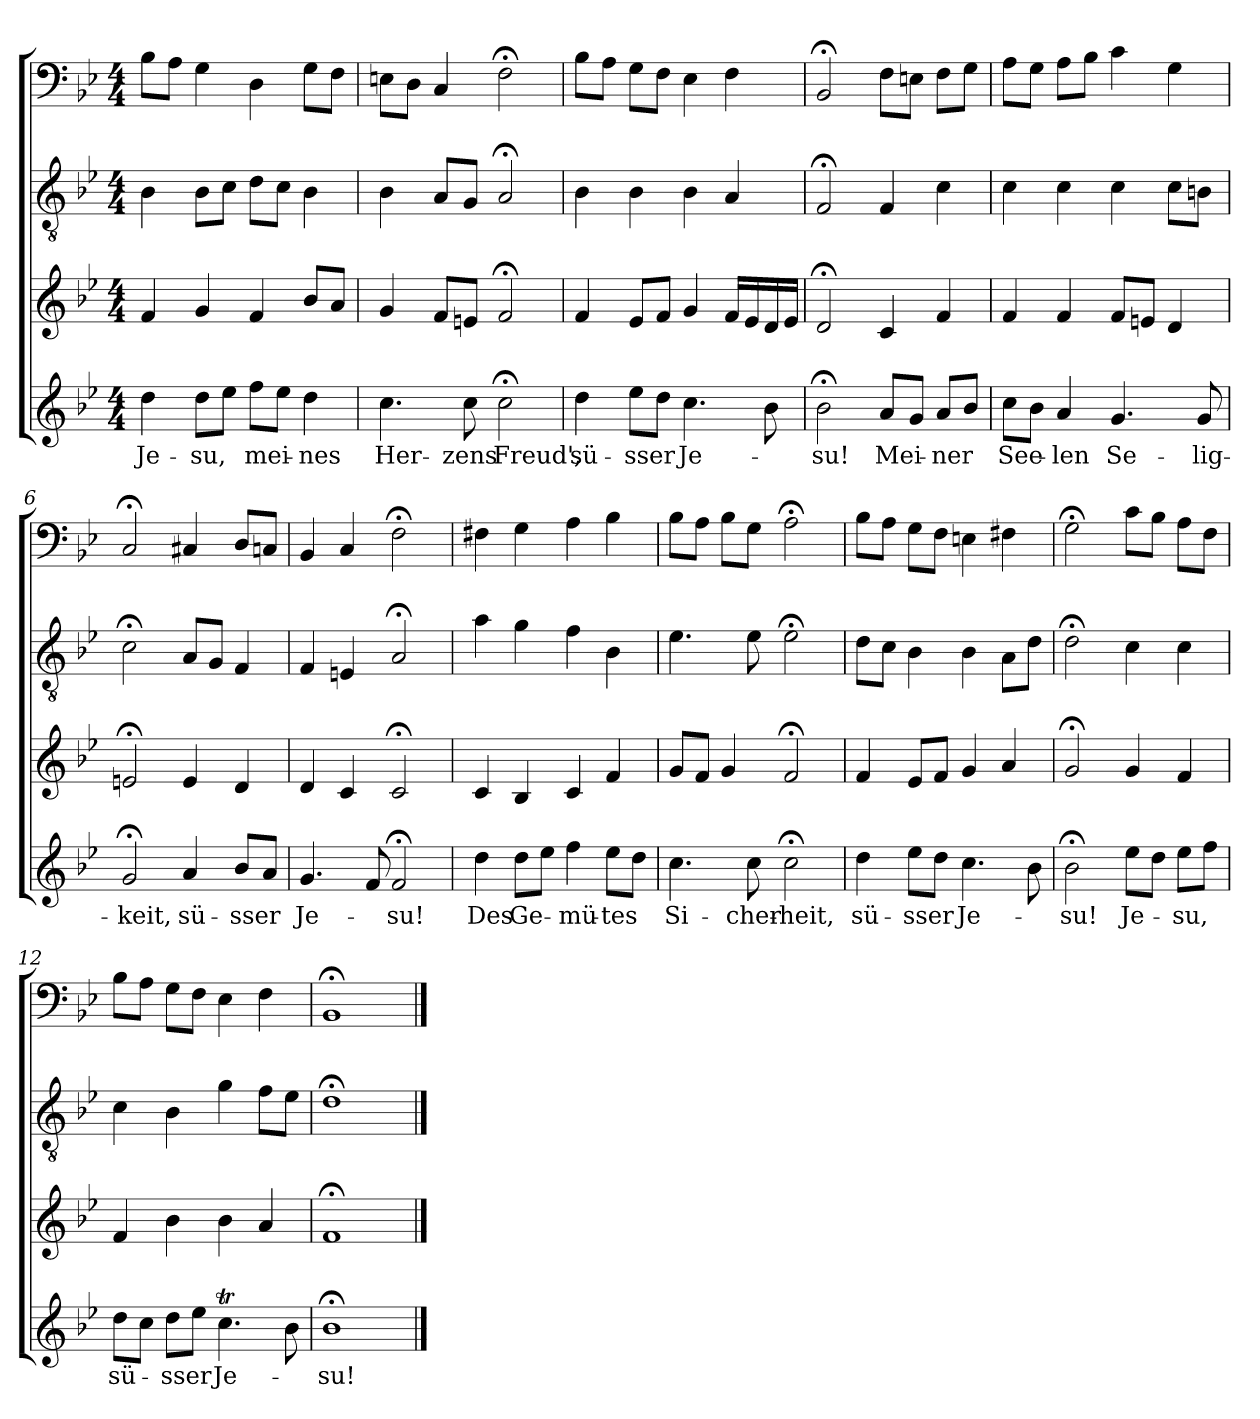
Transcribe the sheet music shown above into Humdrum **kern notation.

**kern	**text	**kern	**kern	**kern
*part4	*part4	*part3	*part2	*part1
*staff4	*staff4	*staff3	*staff2	*staff1
*clefG2	*	*clefG2	*clefGv2	*clefF4
*k[b-e-]	*	*k[b-e-]	*k[b-e-]	*k[b-e-]
*B-:	*	*B-:	*B-:	*B-:
*M4/4	*	*M4/4	*M4/4	*M4/4
=1	=1	=1	=1	=1
4dd\	Je-	4f/	4B-\	8B-\L
.	.	.	.	8A\J
8dd\L	-su,	4g/	8B-\L	4G\
8ee-\J	.	.	8c\J	.
8ff\L	mei-	4f/	8d\L	4D\
8ee-\J	.	.	8c\J	.
4dd\	-nes	8b-/L	4B-\	8G\L
.	.	8a/J	.	8F\J
=2	=2	=2	=2	=2
4.cc\	Her-	4g/	4B-\	8En\L
.	.	.	.	8D\J
.	.	8f/L	8A/L	4C/
8cc\	-zens	8en/J	8G/J	.
2cc;<\	Freud',	2f;</	2A;</	2F;<\
=3	=3	=3	=3	=3
4dd\	sü-	4f/	4B-\	8B-\L
.	.	.	.	8A\J
8ee-\L	-sser	8e-/L	4B-\	8G\L
8dd\J	.	8f/J	.	8F\J
4.cc\	Je-	4g/	4B-\	4E-\
.	.	16f/LL	4A/	4F\
.	.	16e-/	.	.
8b-\	.	16d/	.	.
.	.	16e-/JJ	.	.
=4	=4	=4	=4	=4
2b-;<\	-su!	2d;</	2F;</	2BB-;</
8a/L	Mei-	4c/	4F/	8F\L
8g/J	.	.	.	8En\J
8a/L	-ner	4f/	4c\	8F\L
8b-/J	.	.	.	8G\J
=5	=5	=5	=5	=5
8cc\L	See-	4f/	4c\	8A\L
8b-\J	.	.	.	8G\J
4a/	-len	4f/	4c\	8A\L
.	.	.	.	8B-\J
4.g/	Se-	8f/L	4c\	4c\
.	.	8en/J	.	.
.	.	4d/	8c\L	4G\
8g/	-lig-	.	8Bn\J	.
=6	=6	=6	=6	=6
2g;</	-keit,	2en;</	2c;<\	2C;</
4a/	sü-	4e/	8A/L	4C#X/
.	.	.	8G/J	.
8b-/L	-sser	4d/	4F/	8D/L
8a/J	.	.	.	8Cn/J
=7	=7	=7	=7	=7
4.g/	Je-	4d/	4F/	4BB-/
.	.	4c/	4En/	4C/
8f/	.	.	.	.
2f;</	-su!	2c;</	2A;</	2F;<\
=8	=8	=8	=8	=8
4dd\	Des	4c/	4a\	4F#X\
8dd\L	Ge-	4B-/	4g\	4G\
8ee-\J	.	.	.	.
4ff\	-mü-	4c/	4f\	4A\
8ee-\L	-tes	4f/	4B-\	4B-\
8dd\J	.	.	.	.
=9	=9	=9	=9	=9
4.cc\	Si-	8g/L	4.e-\	8B-\L
.	.	8f/J	.	8A\J
.	.	4g/	.	8B-\L
8cc\	-cher-	.	8e-\	8G\J
2cc;<\	-heit,	2f;</	2e-;<\	2A;<\
=10	=10	=10	=10	=10
4dd\	sü-	4f/	8d\L	8B-\L
.	.	.	8c\J	8A\J
8ee-\L	-sser	8e-/L	4B-\	8G\L
8dd\J	.	8f/J	.	8F\J
4.cc\	Je-	4g/	4B-\	4En\
.	.	4a/	8A\L	4F#X\
8b-\	.	.	8d\J	.
=11	=11	=11	=11	=11
2b-;<\	-su!	2g;</	2d;<\	2G;<\
8ee-\L	Je-	4g/	4c\	8c\L
8dd\J	.	.	.	8B-\J
8ee-\L	-su,	4f/	4c\	8A\L
8ff\J	.	.	.	8F\J
=12	=12	=12	=12	=12
8dd\L	sü-	4f/	4c\	8B-\L
8cc\J	.	.	.	8A\J
8dd\L	-sser	4b-\	4B-\	8G\L
8ee-\J	.	.	.	8F\J
4.ccT\	Je-	4b-\	4g\	4E-\
.	.	4a/	8f\L	4F\
8b-\	.	.	8e-\J	.
=13	=13	=13	=13	=13
1b-;<\	-su!	1f;</	1d;<\	1BB-;</
==	==	==	==	==
*-	*-	*-	*-	*-
